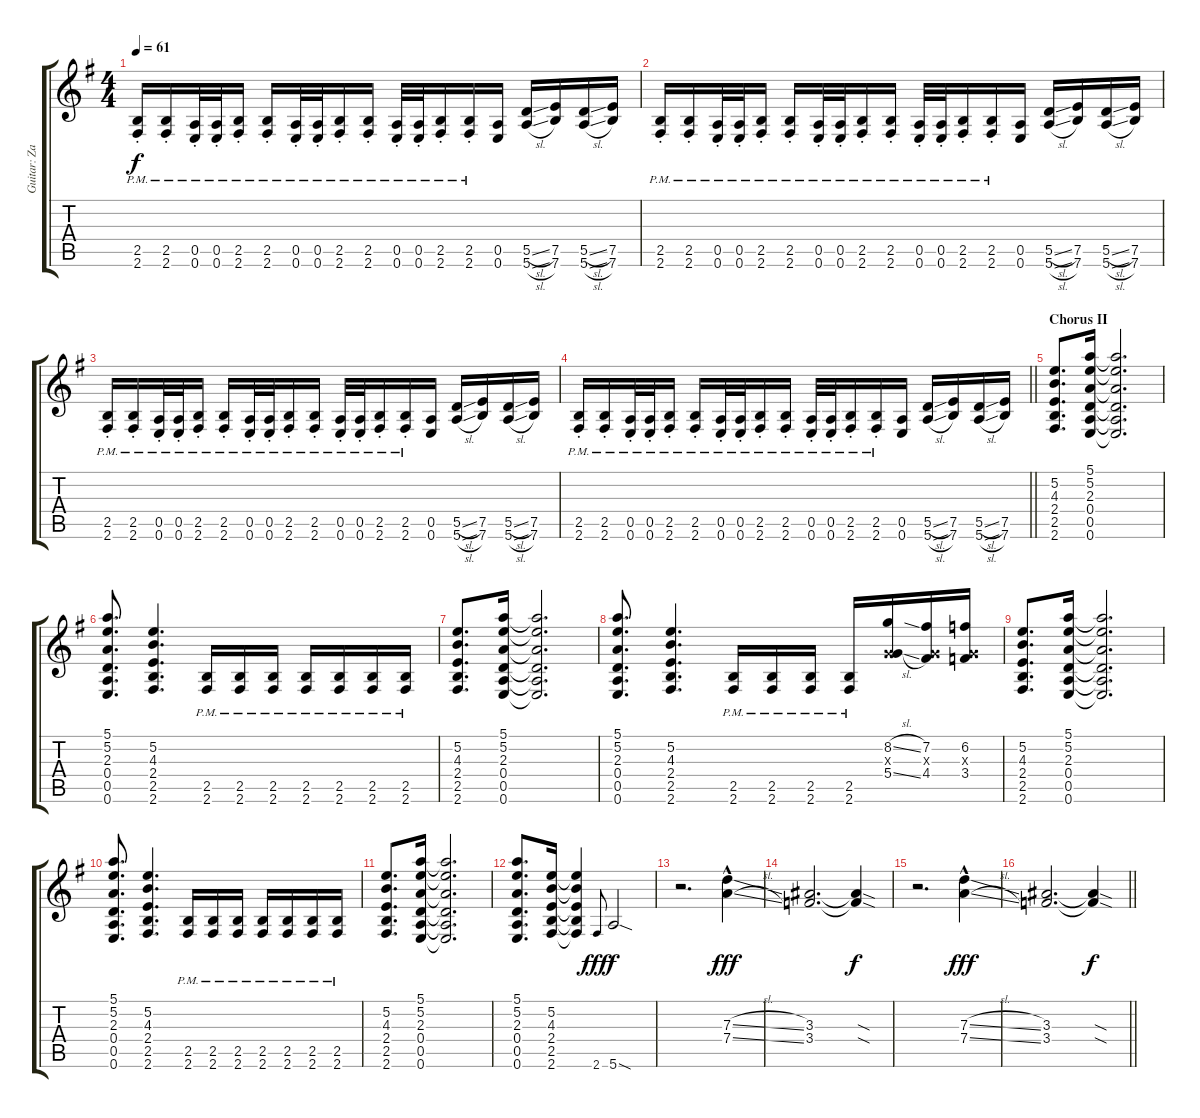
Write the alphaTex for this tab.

\track ("Guitar: Zakk" "Guitar: Za") {instrument overdrivenguitar}
\staff {score tabs}
\tuning (E4 B3 G3 D3 A2 E2) {hide}
\ts (4 4)
\tempo 61
\clef g2
\ks g
(2.5{pm st} 2.6{pm st}).16{dy f} (2.5{pm st} 2.6{pm st}).16 (0.5{pm st} 0.6{pm st}).32 (0.5{pm st} 0.6{pm st}).32 (2.5{pm st} 2.6{pm st}).16 (2.5{pm st} 2.6{pm st}).16 (0.5{pm st} 0.6{pm st}).32 (0.5{pm st} 0.6{pm st}).32 (2.5{pm st} 2.6{pm st}).16 (2.5{pm st} 2.6{pm st}).16 (0.5{pm st} 0.6{pm st}).32 (0.5{pm st} 0.6{pm st}).32 (2.5{pm st} 2.6{pm st}).16 (2.5{pm st} 2.6{pm st}).16 (0.5 0.6).16 (5.5{sl} 5.6{sl}).16 (7.5 7.6).16 (5.5{sl} 5.6{sl}).16 (7.5 7.6).16 |
(2.5{pm st} 2.6{pm st}).16 (2.5{pm st} 2.6{pm st}).16 (0.5{pm st} 0.6{pm st}).32 (0.5{pm st} 0.6{pm st}).32 (2.5{pm st} 2.6{pm st}).16 (2.5{pm st} 2.6{pm st}).16 (0.5{pm st} 0.6{pm st}).32 (0.5{pm st} 0.6{pm st}).32 (2.5{pm st} 2.6{pm st}).16 (2.5{pm st} 2.6{pm st}).16 (0.5{pm st} 0.6{pm st}).32 (0.5{pm st} 0.6{pm st}).32 (2.5{pm st} 2.6{pm st}).16 (2.5{pm st} 2.6{pm st}).16 (0.5 0.6).16 (5.5{sl} 5.6{sl}).16 (7.5 7.6).16 (5.5{sl} 5.6{sl}).16 (7.5 7.6).16 |
(2.5{pm st} 2.6{pm st}).16 (2.5{pm st} 2.6{pm st}).16 (0.5{pm st} 0.6{pm st}).32 (0.5{pm st} 0.6{pm st}).32 (2.5{pm st} 2.6{pm st}).16 (2.5{pm st} 2.6{pm st}).16 (0.5{pm st} 0.6{pm st}).32 (0.5{pm st} 0.6{pm st}).32 (2.5{pm st} 2.6{pm st}).16 (2.5{pm st} 2.6{pm st}).16 (0.5{pm st} 0.6{pm st}).32 (0.5{pm st} 0.6{pm st}).32 (2.5{pm st} 2.6{pm st}).16 (2.5{pm st} 2.6{pm st}).16 (0.5 0.6).16 (5.5{sl} 5.6{sl}).16 (7.5 7.6).16 (5.5{sl} 5.6{sl}).16 (7.5 7.6).16 |
\barLineRight lightlight
(2.5{pm st} 2.6{pm st}).16 (2.5{pm st} 2.6{pm st}).16 (0.5{pm st} 0.6{pm st}).32 (0.5{pm st} 0.6{pm st}).32 (2.5{pm st} 2.6{pm st}).16 (2.5{pm st} 2.6{pm st}).16 (0.5{pm st} 0.6{pm st}).32 (0.5{pm st} 0.6{pm st}).32 (2.5{pm st} 2.6{pm st}).16 (2.5{pm st} 2.6{pm st}).16 (0.5{pm st} 0.6{pm st}).32 (0.5{pm st} 0.6{pm st}).32 (2.5{pm st} 2.6{pm st}).16 (2.5{pm st} 2.6{pm st}).16 (0.5 0.6).16 (5.5{sl} 5.6{sl}).16 (7.5 7.6).16 (5.5{sl} 5.6{sl}).16 (7.5 7.6).16 |
\section ("" "Chorus II")
(5.2 4.3 2.4 2.5 2.6).8{d} (5.1 5.2 2.3 0.4 0.5 0.6).16 (5.1{t} 5.2{t} 2.3{t} 0.4{t} 0.5{t} 0.6{t}).2{d} |
(5.1 5.2 2.3 0.4 0.5 0.6).8{d} (5.2 4.3 2.4 2.5 2.6).4{d} (2.5{pm} 2.6).16 (2.5{pm} 2.6).16 (2.5{pm} 2.6).16 (2.5{pm} 2.6).16 (2.5{pm} 2.6).16 (2.5{pm} 2.6).16 (2.5{pm} 2.6).16 |
(5.2 4.3 2.4 2.5 2.6).8{d} (5.1 5.2 2.3 0.4 0.5 0.6).16 (5.1{t} 5.2{t} 2.3{t} 0.4{t} 0.5{t} 0.6{t}).2{d} |
(5.1 5.2 2.3 0.4 0.5 0.6).8{d} (5.2 4.3 2.4 2.5 2.6).4{d} (2.5{pm} 2.6).16 (2.5{pm} 2.6).16 (2.5{pm} 2.6).16 (2.5{pm} 2.6).16 (8.2{sl} 0.3{x} 5.4{sl}).16 (7.2 0.3{x} 4.4).16 (6.2 0.3{x} 3.4).16 |
(5.2 4.3 2.4 2.5 2.6).8{d} (5.1 5.2 2.3 0.4 0.5 0.6).16 (5.1{t} 5.2{t} 2.3{t} 0.4{t} 0.5{t} 0.6{t}).2{d} |
(5.1 5.2 2.3 0.4 0.5 0.6).8{d} (5.2 4.3 2.4 2.5 2.6).4{d} (2.5{pm} 2.6).16 (2.5{pm} 2.6).16 (2.5{pm} 2.6).16 (2.5{pm} 2.6).16 (2.5{pm} 2.6).16 (2.5{pm} 2.6).16 (2.5{pm} 2.6).16 |
(5.2 4.3 2.4 2.5 2.6).8{d} (5.1 5.2 2.3 0.4 0.5 0.6).16 (5.1{t} 5.2{t} 2.3{t} 0.4{t} 0.5{t} 0.6{t}).2{d} |
(5.1 5.2 2.3 0.4 0.5 0.6).8{d} (5.2 4.3 2.4 2.5 2.6).16 (5.2{t} 4.3{t} 2.4{t} 2.5{t} 2.6{t}).4 2.6.8{gr onbeat dy fff} 5.6{sod}.2{dy f} |
r.2{d} (7.3{sl hac} 7.4{sl hac}).4{dy fff} |
(3.3 3.4).2{d} (3.3{sod t} 3.4{sod t}).4{dy f} |
r.2{d} (7.3{sl hac} 7.4{sl hac}).4{dy fff} |
\barLineRight lightlight
(3.3 3.4).2{d} (3.3{sod t} 3.4{sod t}).4{dy f}
